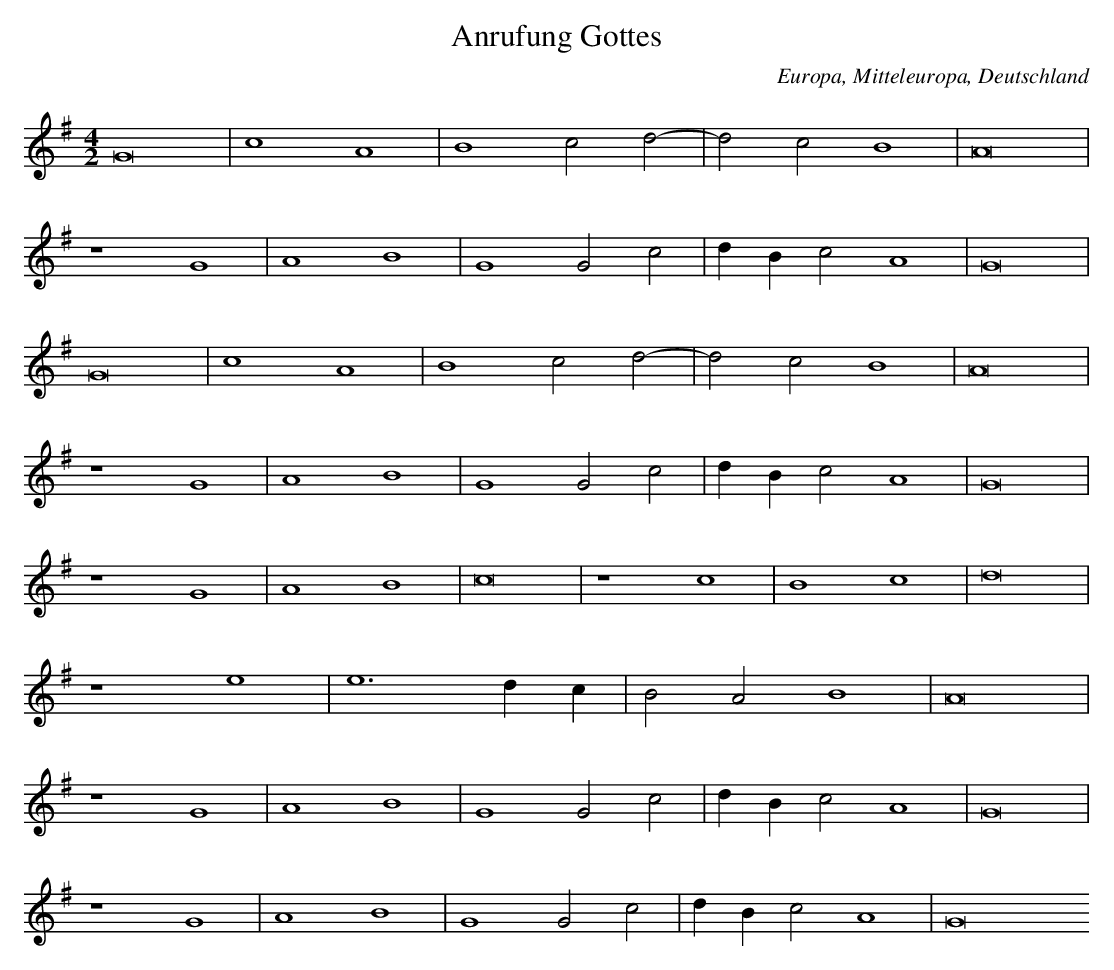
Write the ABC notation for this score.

X:1
T: Anrufung Gottes
O: Europa, Mitteleuropa, Deutschland
M: 4/2
L: 1/4
K: G
G8 | c4A4 | B4c2d2- | d2c2B4 | A8 |
z4G4 | A4B4 | G4G2c2 | dBc2A4 | G8 |
G8 | c4A4 | B4c2d2- | d2c2B4 | A8 |
z4G4 | A4B4 | G4G2c2 | dBc2A4 | G8 |
z4G4 | A4B4 | c8 | z4c4 | B4c4 | d8 |
z4e4 | e6dc | B2A2B4 | A8 |
z4G4 | A4B4 | G4G2c2 | dBc2A4 | G8 |
z4G4 | A4B4 | G4G2c2 | dBc2A4 | G8
